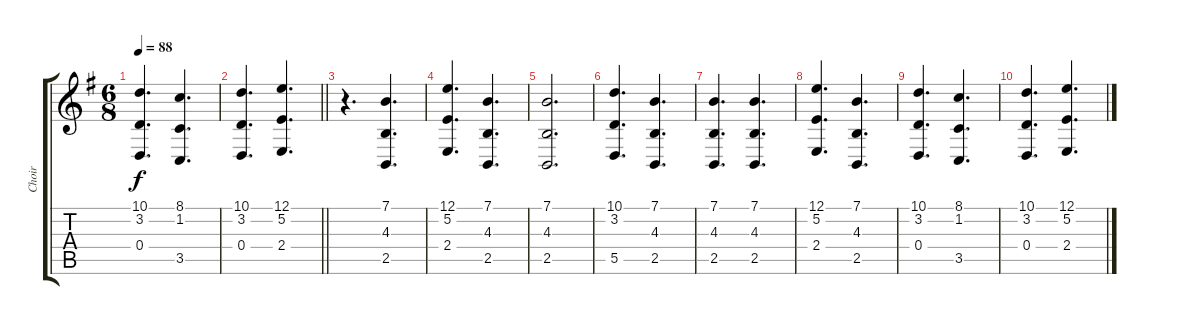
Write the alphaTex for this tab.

\track ("Choir" "Choir") {instrument pad4choir}
\staff {score tabs}
\tuning (E4 B3 G3 D3 A2 E2) {hide}
\ts (6 8)
\tempo 88
\clef g2
\ks eminor
(10.1 3.2 0.4).4{d dy f} (8.1 1.2 3.5).4{d} |
\barLineRight lightlight
(10.1 3.2 0.4).4{d} (12.1 5.2 2.4).4{d} |
\section ("" "")
r.4{d} (7.1 4.3 2.5).4{d} |
(12.1 5.2 2.4).4{d} (7.1 4.3 2.5).4{d} |
(7.1 4.3 2.5).2{d} |
(10.1 3.2 5.5).4{d} (7.1 4.3 2.5).4{d} |
(7.1 4.3 2.5).4{d} (7.1 4.3 2.5).4{d} |
(12.1 5.2 2.4).4{d} (7.1 4.3 2.5).4{d} |
(10.1 3.2 0.4).4{d} (8.1 1.2 3.5).4{d} |
(10.1 3.2 0.4).4{d} (12.1 5.2 2.4).4{d}
